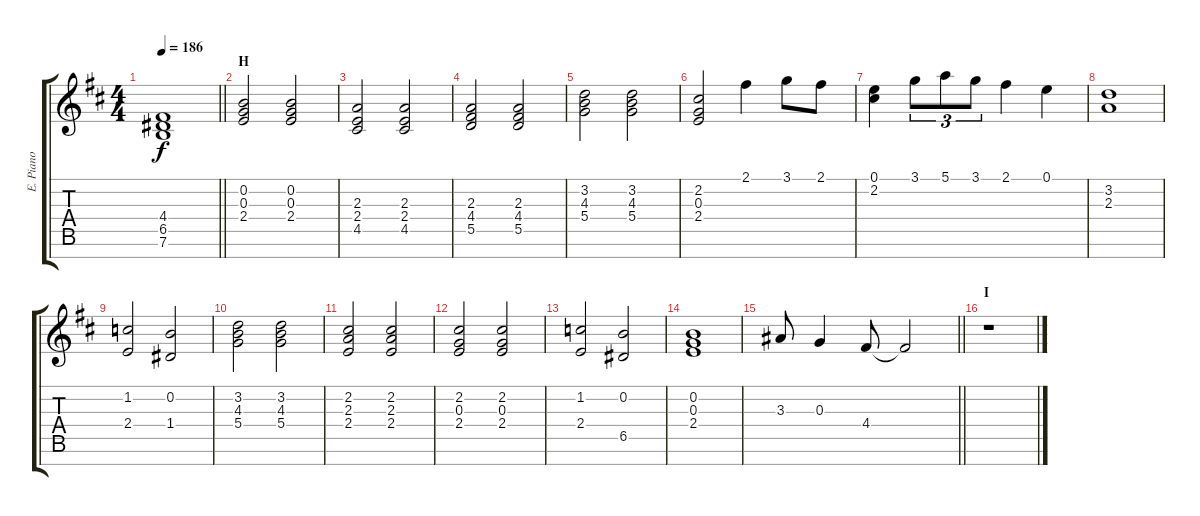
\track ("E. Piano" "E. Piano") {instrument electricpiano1}
\staff {score tabs}
\tuning (E5 B4 G4 D4 A3 E3 B2) {hide}
\ts (4 4)
\tempo 186
\clef g2
\barLineRight lightlight
\ks d
(4.4 6.5 7.6).1{dy f} |
\section ("" "H")
(0.2 0.3 2.4).2 (0.2 0.3 2.4).2 |
(2.3 2.4 4.5).2 (2.3 2.4 4.5).2 |
(2.3 4.4 5.5).2 (2.3 4.4 5.5).2 |
(3.2 4.3 5.4).2 (3.2 4.3 5.4).2 |
(2.2 0.3 2.4).2 2.1.4 3.1.8 2.1.8 |
(0.1 2.2).4 3.1.8{tu (3 2)} 5.1.8{tu (3 2)} 3.1.8{tu (3 2)} 2.1.4 0.1.4 |
(3.2 2.3).1 |
(1.2 2.4).2 (0.2 1.4).2 |
(3.2 4.3 5.4).2 (3.2 4.3 5.4).2 |
(2.2 2.3 2.4).2 (2.2 2.3 2.4).2 |
(2.2 0.3 2.4).2 (2.2 0.3 2.4).2 |
(1.2 2.4).2 (0.2 6.5).2 |
(0.2 0.3 2.4).1 |
\barLineRight lightlight
3.3.8 0.3.4 4.4.8 4.4{t}.2 |
\section ("" "I")
r.1
